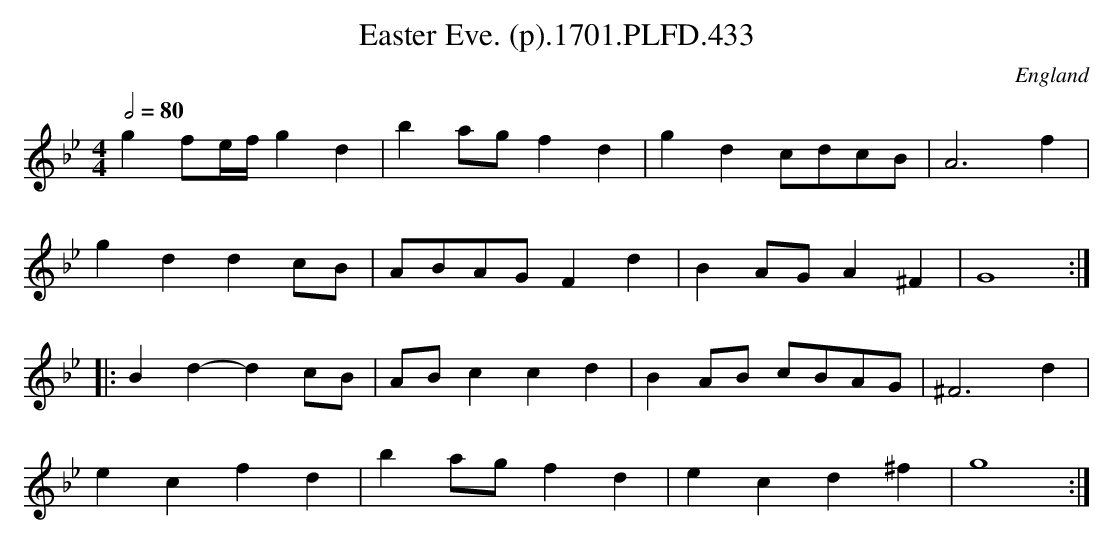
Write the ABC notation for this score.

X:1
T:Easter Eve. (p).1701.PLFD.433
M:4/4
L:1/8
Q:1/2=80
O:England
K:Bb
g2fe/f/g2d2|b2agf2d2|g2d2cdcB|A6f2|
g2d2d2cB|ABAGF2d2|B2AGA2^F2|G8:|
|:B2d2-d2cB|ABc2c2d2|B2AB cBAG|^F6d2|
e2c2f2d2|b2agf2d2|e2c2d2^f2|g8:|
